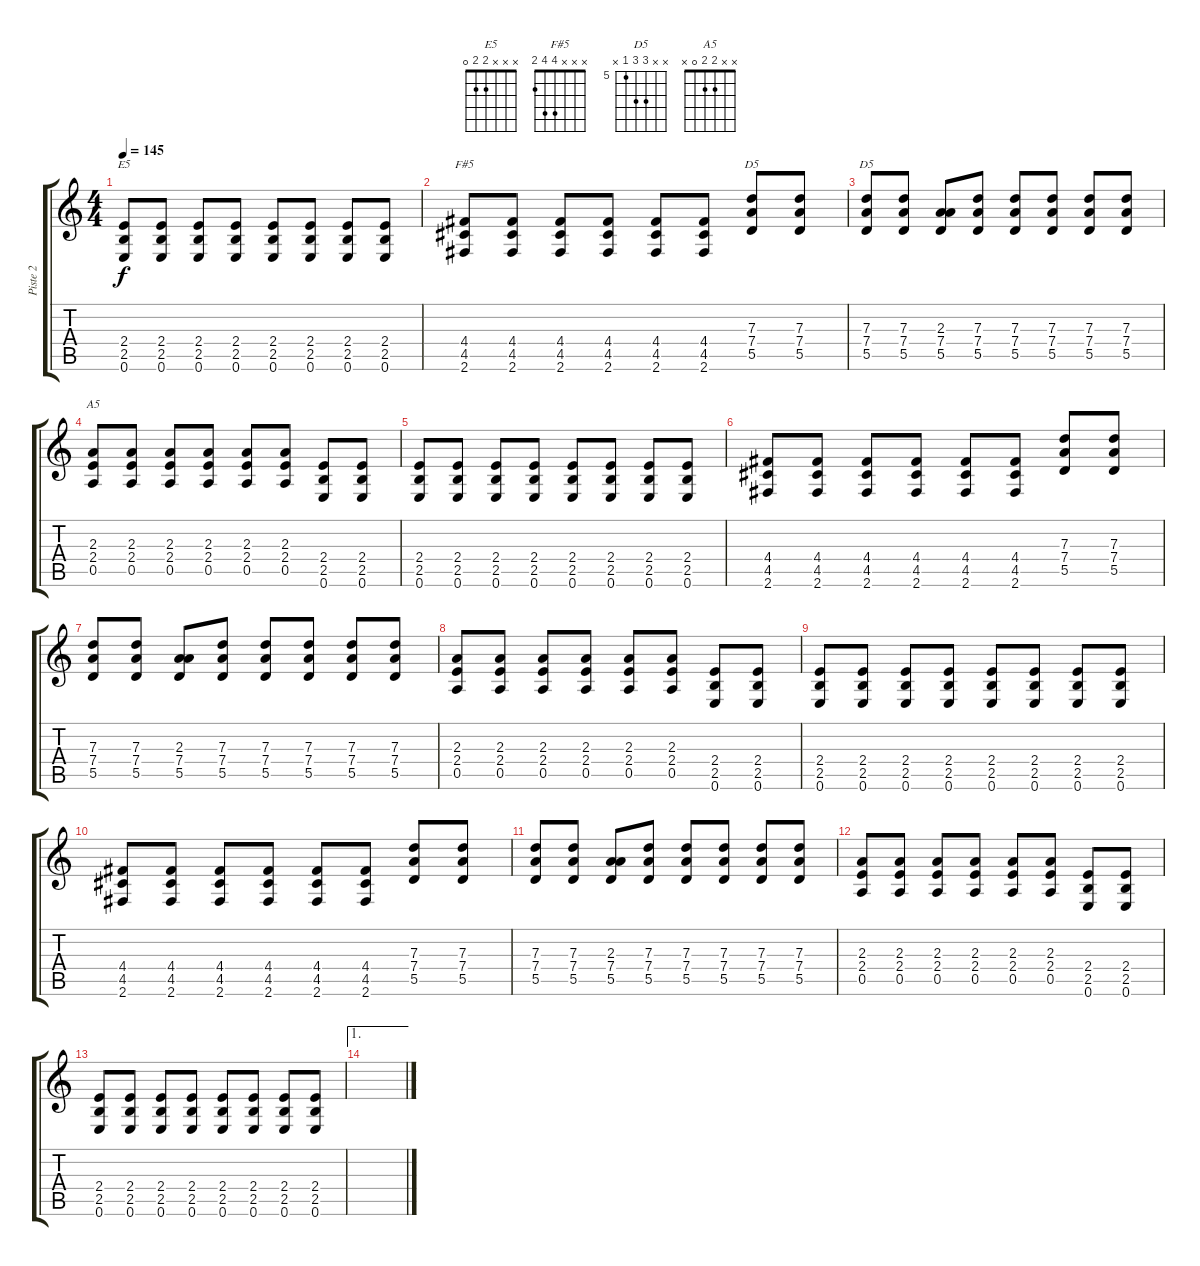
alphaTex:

\track ("Piste 2" "Piste 2") {instrument distortionguitar}
\staff {score tabs}
\tuning (E4 B3 G3 D3 A2 E2) {hide}
\chord ("E5" x x x 2 2 0)
\chord ("F#5" x x x 4 4 2)
\chord ("D5" x 3 2 0 x x)
\chord ("D5" x x 7 7 5 x) {firstfret 5}
\chord ("A5" x x 2 2 0 x)
\ts (4 4)
\tempo 145
\clef g2
\ks c
(2.4 2.5 0.6).8{ch "E5" dy f} (2.4 2.5 0.6).8 (2.4 2.5 0.6).8 (2.4 2.5 0.6).8 (2.4 2.5 0.6).8 (2.4 2.5 0.6).8 (2.4 2.5 0.6).8 (2.4 2.5 0.6).8 |
(4.4 4.5 2.6).8{ch "F#5"} (4.4 4.5 2.6).8 (4.4 4.5 2.6).8 (4.4 4.5 2.6).8 (4.4 4.5 2.6).8 (4.4 4.5 2.6).8 (7.3 7.4 5.5).8{ch "D5"} (7.3 7.4 5.5).8 |
(7.3 7.4 5.5).8{ch "D5"} (7.3 7.4 5.5).8 (2.3 7.4 5.5).8 (7.3 7.4 5.5).8 (7.3 7.4 5.5).8 (7.3 7.4 5.5).8 (7.3 7.4 5.5).8 (7.3 7.4 5.5).8 |
(2.3 2.4 0.5).8{ch "A5"} (2.3 2.4 0.5).8 (2.3 2.4 0.5).8 (2.3 2.4 0.5).8 (2.3 2.4 0.5).8 (2.3 2.4 0.5).8 (2.4 2.5 0.6).8 (2.4 2.5 0.6).8 |
(2.4 2.5 0.6).8 (2.4 2.5 0.6).8 (2.4 2.5 0.6).8 (2.4 2.5 0.6).8 (2.4 2.5 0.6).8 (2.4 2.5 0.6).8 (2.4 2.5 0.6).8 (2.4 2.5 0.6).8 |
(4.4 4.5 2.6).8 (4.4 4.5 2.6).8 (4.4 4.5 2.6).8 (4.4 4.5 2.6).8 (4.4 4.5 2.6).8 (4.4 4.5 2.6).8 (7.3 7.4 5.5).8 (7.3 7.4 5.5).8 |
(7.3 7.4 5.5).8 (7.3 7.4 5.5).8 (2.3 7.4 5.5).8 (7.3 7.4 5.5).8 (7.3 7.4 5.5).8 (7.3 7.4 5.5).8 (7.3 7.4 5.5).8 (7.3 7.4 5.5).8 |
(2.3 2.4 0.5).8 (2.3 2.4 0.5).8 (2.3 2.4 0.5).8 (2.3 2.4 0.5).8 (2.3 2.4 0.5).8 (2.3 2.4 0.5).8 (2.4 2.5 0.6).8 (2.4 2.5 0.6).8 |
(2.4 2.5 0.6).8 (2.4 2.5 0.6).8 (2.4 2.5 0.6).8 (2.4 2.5 0.6).8 (2.4 2.5 0.6).8 (2.4 2.5 0.6).8 (2.4 2.5 0.6).8 (2.4 2.5 0.6).8 |
(4.4 4.5 2.6).8 (4.4 4.5 2.6).8 (4.4 4.5 2.6).8 (4.4 4.5 2.6).8 (4.4 4.5 2.6).8 (4.4 4.5 2.6).8 (7.3 7.4 5.5).8 (7.3 7.4 5.5).8 |
(7.3 7.4 5.5).8 (7.3 7.4 5.5).8 (2.3 7.4 5.5).8 (7.3 7.4 5.5).8 (7.3 7.4 5.5).8 (7.3 7.4 5.5).8 (7.3 7.4 5.5).8 (7.3 7.4 5.5).8 |
(2.3 2.4 0.5).8 (2.3 2.4 0.5).8 (2.3 2.4 0.5).8 (2.3 2.4 0.5).8 (2.3 2.4 0.5).8 (2.3 2.4 0.5).8 (2.4 2.5 0.6).8 (2.4 2.5 0.6).8 |
(2.4 2.5 0.6).8 (2.4 2.5 0.6).8 (2.4 2.5 0.6).8 (2.4 2.5 0.6).8 (2.4 2.5 0.6).8 (2.4 2.5 0.6).8 (2.4 2.5 0.6).8 (2.4 2.5 0.6).8 |
\ae 1
